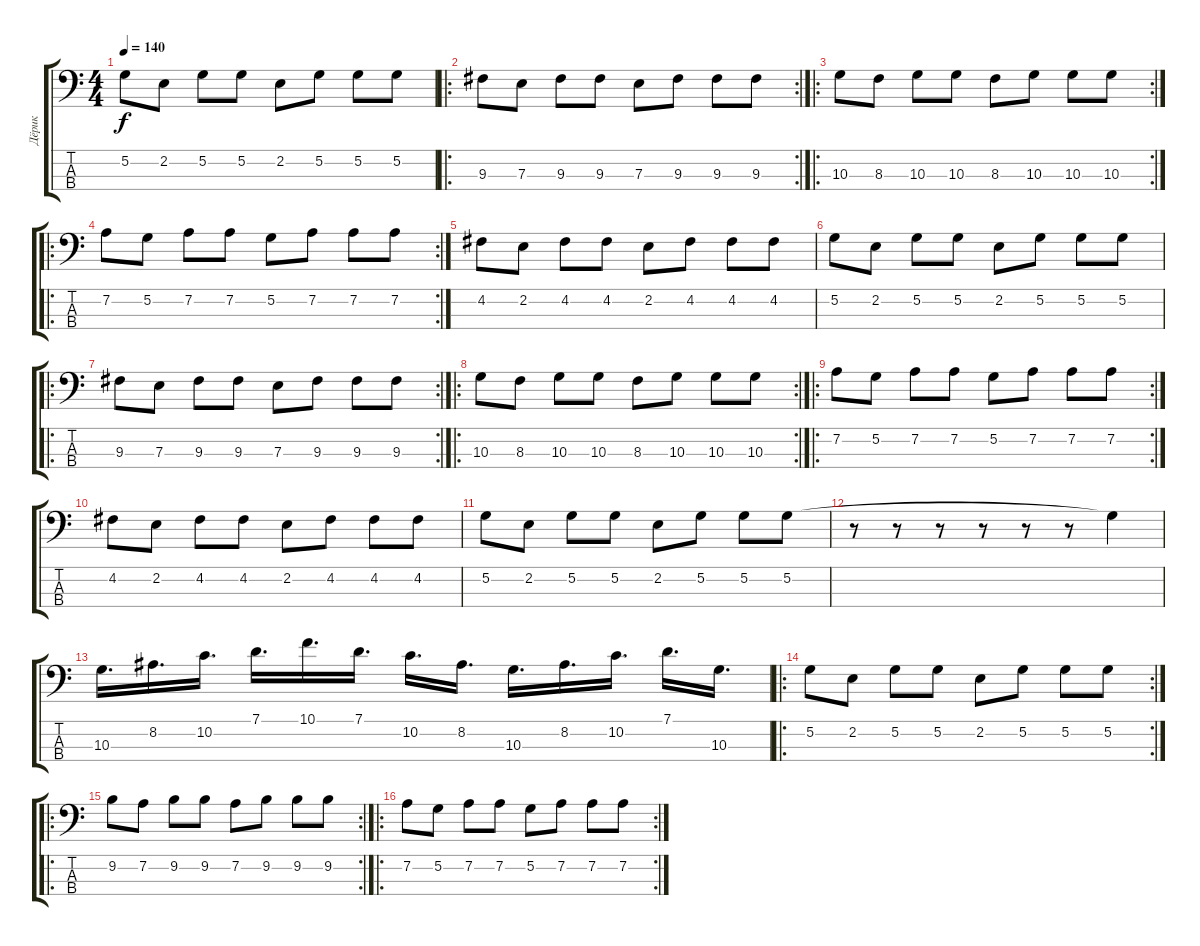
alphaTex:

\track ("Дёрик" "Дёрик") {instrument electricbassfinger}
\staff {score tabs}
\tuning (G2 D2 A1 E1) {hide}
\ts (4 4)
\tempo 140
\clef f4
\ks c
5.2.8{dy f} 2.2.8 5.2.8 5.2.8 2.2.8 5.2.8 5.2.8 5.2.8 |
\ro
\rc 2
9.3.8 7.3.8 9.3.8 9.3.8 7.3.8 9.3.8 9.3.8 9.3.8 |
\ro
\rc 2
10.3.8 8.3.8 10.3.8 10.3.8 8.3.8 10.3.8 10.3.8 10.3.8 |
\ro
\rc 2
7.2.8 5.2.8 7.2.8 7.2.8 5.2.8 7.2.8 7.2.8 7.2.8 |
4.2.8 2.2.8 4.2.8 4.2.8 2.2.8 4.2.8 4.2.8 4.2.8 |
5.2.8 2.2.8 5.2.8 5.2.8 2.2.8 5.2.8 5.2.8 5.2.8 |
\ro
\rc 2
9.3.8 7.3.8 9.3.8 9.3.8 7.3.8 9.3.8 9.3.8 9.3.8 |
\ro
\rc 2
10.3.8 8.3.8 10.3.8 10.3.8 8.3.8 10.3.8 10.3.8 10.3.8 |
\ro
\rc 2
7.2.8 5.2.8 7.2.8 7.2.8 5.2.8 7.2.8 7.2.8 7.2.8 |
4.2.8 2.2.8 4.2.8 4.2.8 2.2.8 4.2.8 4.2.8 4.2.8 |
5.2.8 2.2.8 5.2.8 5.2.8 2.2.8 5.2.8 5.2.8 5.2.8 |
r.8 r.8 r.8 r.8 r.8 r.8 5.2{t}.4 |
10.3.16{d} 8.2.16{d} 10.2.16{d} 7.1.16{d} 10.1.16{d} 7.1.16{d} 10.2.16{d} 8.2.16{d} 10.3.16{d} 8.2.16{d} 10.2.16{d} 7.1.16{d} 10.3.16{d} |
\ro
\rc 2
5.2.8 2.2.8 5.2.8 5.2.8 2.2.8 5.2.8 5.2.8 5.2.8 |
\ro
\rc 2
9.2.8 7.2.8 9.2.8 9.2.8 7.2.8 9.2.8 9.2.8 9.2.8 |
\ro
\rc 2
7.2.8 5.2.8 7.2.8 7.2.8 5.2.8 7.2.8 7.2.8 7.2.8
